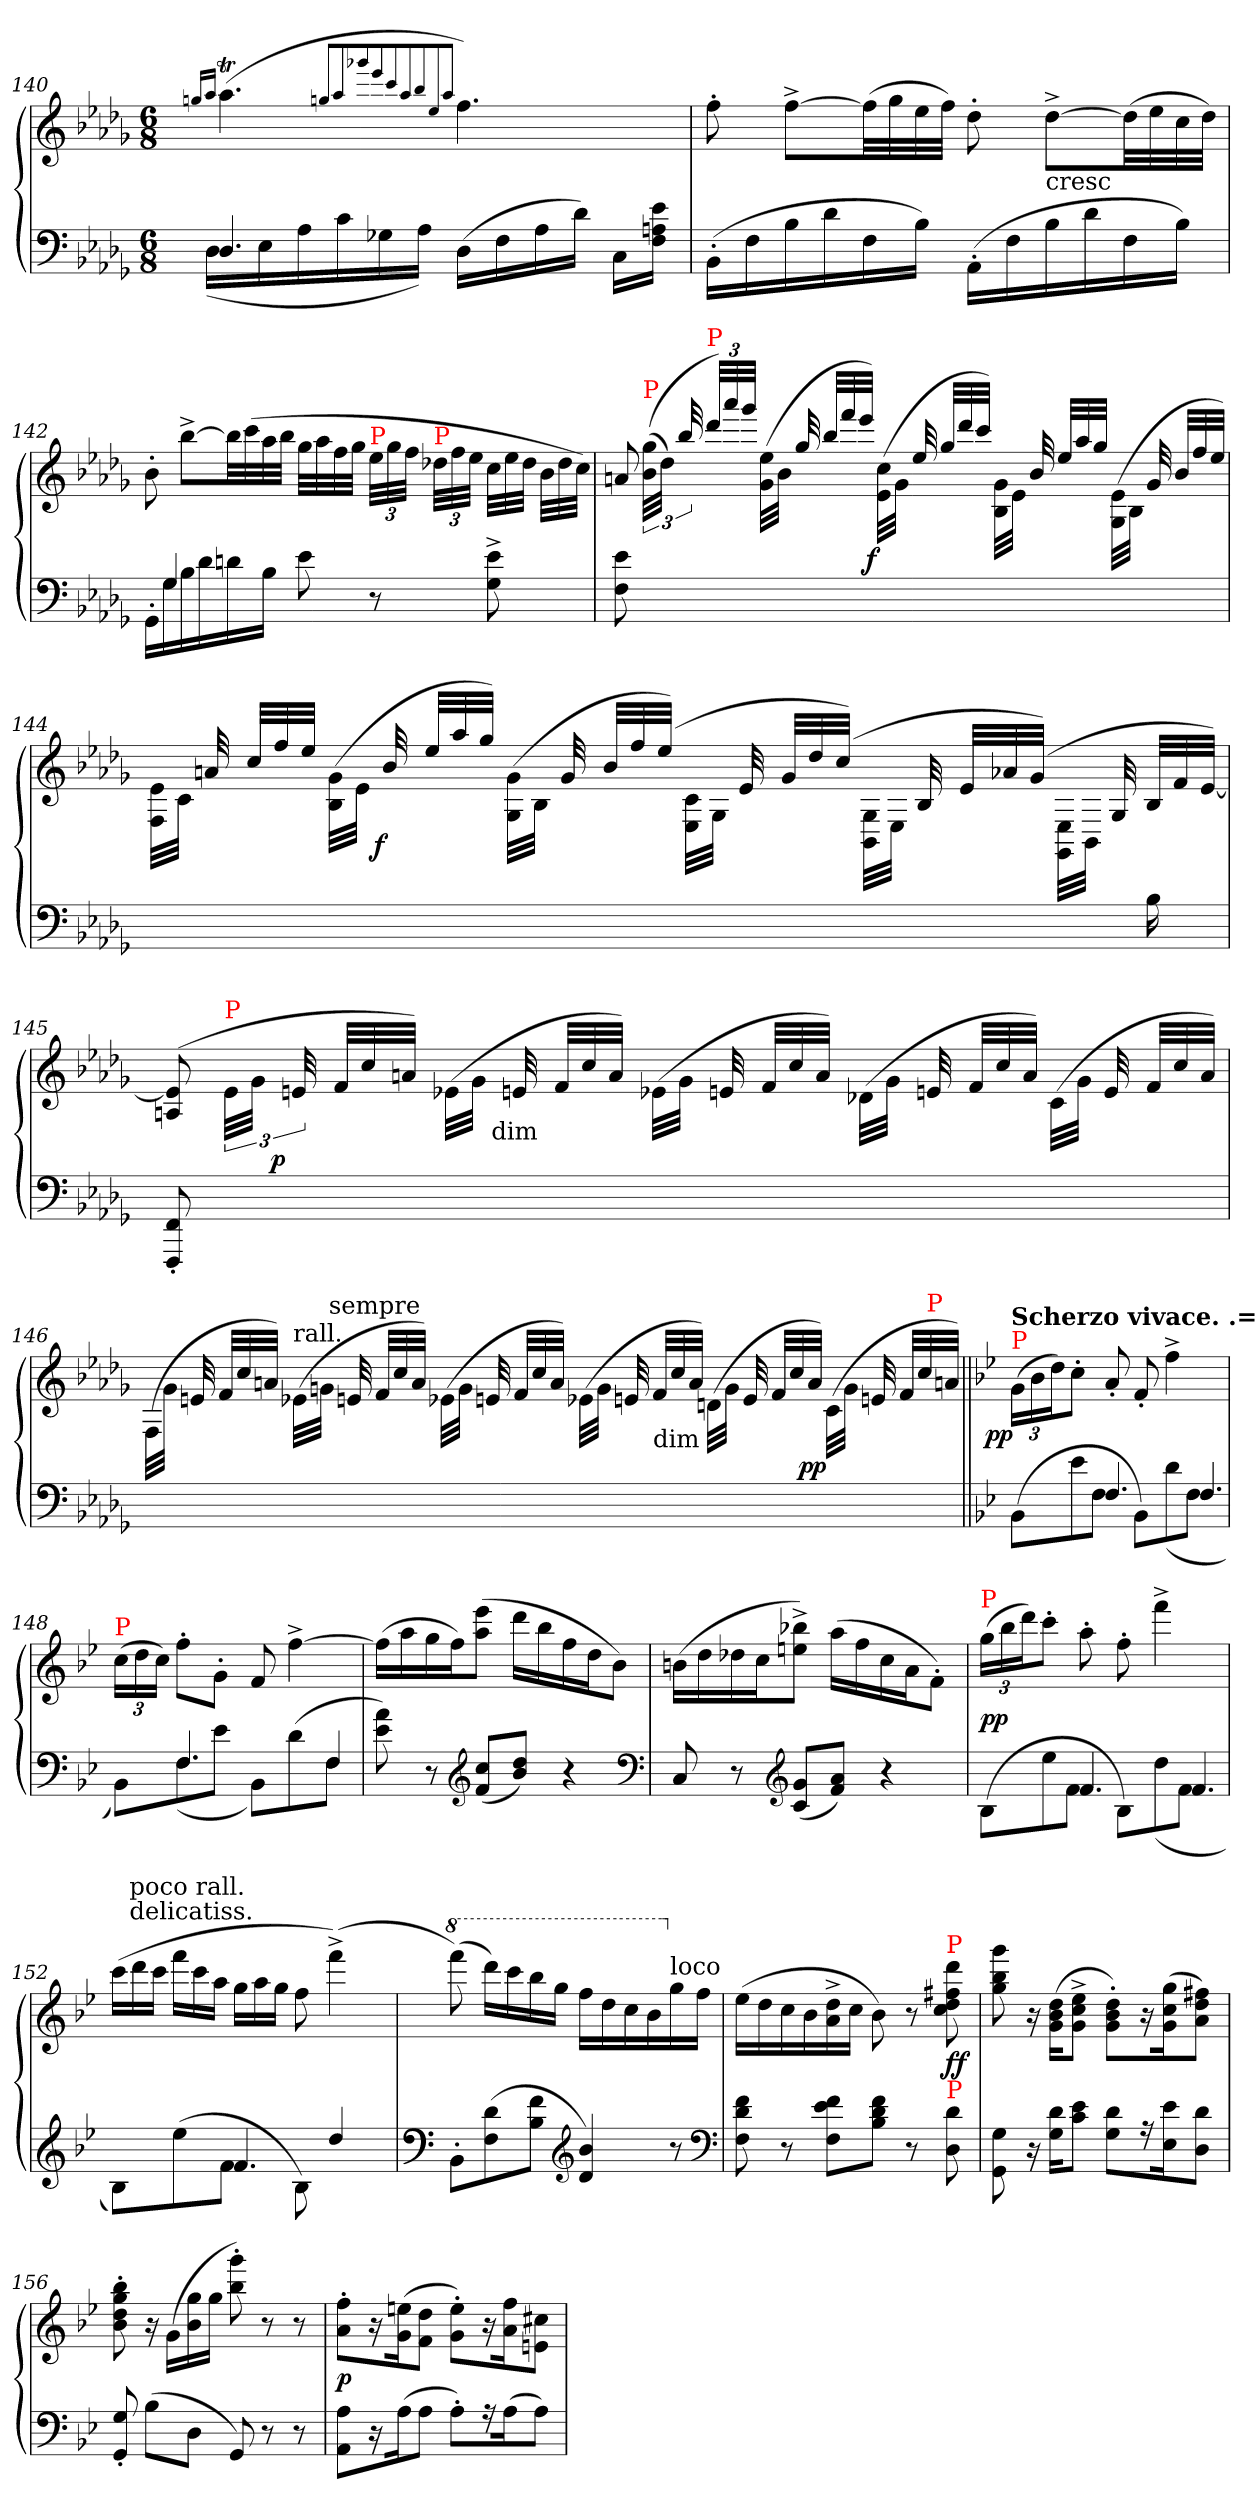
**kern	**kern	**dynam
*part1	*part1	*part1
*staff2	*staff1	*staff1/2
*clefF4	*clefG2	*
*k[b-e-a-d-g-]	*k[b-e-a-d-g-]	*
*M6/8	*M6/8	*
=140	=140	=140
.	16qqggn/LL	.
.	16qqaa-/JJ	.
*^	*	*
4.D-/	(>16D-LL	(<4.aa-T	.
.	16E-\	.	.
.	16A-	.	.
.	16c	.	.
.	16G-X	.	.
.	16A-JJ)	.	.
.	.	8qqggn/L	.
.	.	8qqaa-/	.
.	.	8qqggg-X/	.
.	.	8qqeee-/	.
.	.	8qqccc/	.
.	.	8qqaa-/	.
.	.	8qqbb-/	.
.	.	8qqee-	.
.	.	8qqaa-/J	.
(>16D-LL	4ryy	4.ff)	.
16F\	.	.	.
16A-	.	.	.
16d-JJ)	.	.	.
16C\LL	8ryy	.	.
16e- 16An 16FJJ	.	.	.
*v	*v	*	*
=141	=141	=141
(>16BB-'>LL	8ff'>	.
16F	.	.
16B-	[8ff^>L	.
16d-	.	.
16F	(>32ffLL]	.
.	32gg-	.
16B-JJ)	32ee-	.
.	32ffJJJ)	.
(>16AA-'>LL	8dd-'>	.
16F	.	.
!	!LO:TX:c:t=cresc	!
16B-	[8dd-^>L	.
16d-	.	.
16F	(>32dd-LL]	.
.	32ee-	.
16B-JJ)	32cc	.
.	32dd-JJJ)	.
=142	=142	=142
*^	*	*
16ryy	16GG-'>LL	8b-'>	.
4G-	16G-	.	.
.	16B-	[8bb-^<L	.
.	16d-	.	.
.	16dn	32bb-LL]	.
.	.	(>32ccc	.
16ryy	16B-JJ	32aa-	.
.	.	32bb-JJJ	.
8e-	4.ryy	32gg-LLL	.
.	.	32aa-	.
.	.	32ff	.
.	.	32gg-JJJ	.
*	*	*Xbrackettup	*
!	!	!LO:TX:a:color=red:t=P	!
8r	.	48ee-LLL	.
.	.	48gg-	.
.	.	48ffJJJ	.
!	!	!LO:TX:a:color=red:t=P	!
.	.	48dd-XLLL	.
.	.	48ff	.
.	.	48ee-JJJ	.
*	*	*Xtuplet	*
8e-^<\ 8G-^<\	.	48ccLLL	.
.	.	48ee-	.
.	.	48dd-JJJ	.
.	.	48b-LLL	.
.	.	48dd-	.
.	.	48ccJJJ)	.
*v	*v	*	*
=143	=143	=143
8e- 8F	8an	.
*	*tuplet	*
*	*brackettup	*
!	!LO:TX:a:color=red:t=P	!
8ryy	(>(>48gg- 48b-LLL	.
.	48dd-JJJ)	.
.	48bb-/	.
*	*Xbrackettup	*
!	!LO:TX:a:color=red:t=P	!
.	48ddd-/LLL)	.
.	48aaa-	.
.	48ggg-JJJ	.
*	*Xtuplet	*
2ryy	(>48ee- 48g-LLL	.
.	48b-JJJ	.
.	48gg-/	.
.	48bb-/LLL	.
.	48fff	.
.	48eee-JJJ)	.
!	!	!LO:DY:rj
.	(>48cc\ 48e-\LLL	f
.	48g-JJJ	.
.	48ee-/	.
.	48gg-/LLL	.
.	48ddd-	.
.	48cccJJJ)	.
.	48g-\ 48B-\LLL	.
.	48e-JJJ	.
.	48b-/	.
.	48ee-/LLL	.
.	48aa-	.
.	48gg-JJJ	.
.	(>48e-\ 48G-\LLL	.
.	48B-\JJJ	.
.	48g-/	.
.	48b-/LLL	.
.	48ff	.
.	48ee-JJJ)	.
=144	=144	=144
8ryy	48e-\ 48F\LLL	.
.	48c\JJJ	.
.	48an	.
.	48cc/LLL	.
.	48ff	.
.	48ee-JJJ	.
8ryy	(>48g-\ 48B-\LLL	.
.	48e-JJJ	.
.	48b-/	f
.	48ee-/LLL	.
.	48aa-	.
.	48gg-JJJ)	.
8ryy	(>48g-\ 48G-\LLL	.
.	48B-\JJJ	.
.	48g-	.
.	48b-/LLL	.
.	48ff	.
.	(>48ee-JJJ)	.
4ryy	48c\ 48E-\LLL	.
.	48G-\JJJ	.
.	48e-	.
.	48g-/LLL	.
.	48dd-	.
.	(>48ccJJJ)	.
.	48G-\ 48BB-\LLL	.
.	48E-\JJJ	.
.	48B-	.
.	48e-LLL	.
.	48a-X	.
.	(>48g-JJJ)	.
16ryy	48E-\ 48GG-\LLL	.
.	48BB-\JJJ	.
.	48G-/	.
16B-\	48B-/LLL	.
.	48f	.
.	[48e-JJJ)	.
=145	=145	=145
8FF'</ 8FFF'</	(>8e-]/ 8An/	.
*	*tuplet	*
*	*brackettup	*
!	!LO:TX:a:color=red:t=P	!
8ryy	48e-\LLL	.
.	48g-JJJ	.
.	48en	p
*	*Xtuplet	*
.	48fLLL	.
.	48cc	.
.	48anJJJ)	.
2ryy	(>48e-X\LLL	.
.	48g-JJJ	.
!	!LO:TX:c:t=dim	!
.	48en/	.
.	48fLLL	.
.	48cc	.
.	48aJJJ)	.
.	(>48e-X\LLL	.
.	48g-JJJ	.
.	48en	.
.	48fLLL	.
.	48cc	.
.	48aJJJ)	.
.	(>48d-X\LLL	.
.	48g-JJJ	.
.	48en	.
.	48fLLL	.
.	48cc	.
.	48aJJJ)	.
.	(>48c\LLL	.
.	48g-JJJ	.
.	48e	.
.	48fLLL	.
.	48cc	.
.	48aJJJ)	.
=146	=146	=146
2.ryy	(>48F\LLL	.
.	48g-\JJJ	.
.	48en	.
.	48fLLL	.
.	48cc	.
.	48anJJJ)	.
!	!LO:TX:a:t=rall.	!
.	(>48e-X\LLL	.
.	48gnJJJ	.
!	!LO:TX:a:t=sempre	!
.	48en	.
.	48fLLL	.
.	48cc	.
.	48aJJJ)	.
.	(>48e-X\LLL	.
.	48gJJJ	.
.	48en	.
.	48fLLL	.
.	48cc	.
.	48aJJJ)	.
.	(>48e-X\LLL	.
.	48gJJJ	.
.	48en	.
!	!LO:TX:c:t=dim	!
.	48fLLL	.
.	48cc	.
.	48aJJJ)	.
.	(>48dn\LLL	.
.	48gJJJ	.
.	48e	.
.	48fLLL	.
.	48cc	.
.	48aJJJ)	pp
.	(>48c\LLL	.
.	48gJJJ	.
.	48en	.
.	48fLLL	.
.	48cc	.
!	!LO:TX:a:color=red:t=P	!
.	48anJJJ)	.
=147||	=147||	=147||
*k[b-e-]	*k[b-e-]	*
*^	*	*
*	*	*tuplet	*
*	*	*Xbrackettup	*
!	!	!LO:TX:a:color=red:t=P	!
!	!	!LO:TX:a:B:t=Scherzo vivace. .= 88.	!
!	!	!	!LO:DY:rj
8ryy	(>8BB-\L	(>24gLL	pp
.	.	24b-	.
.	.	24ddJ)	.
8ryy	8e-	8cc'>J	.
4.F/	8FJ	8a'<	.
.	8BB-\L)	8f'<	.
.	(>8d	4ff^<	.
!LO:N:vis=4.	!	!	!
8F/	8FJ	.	.
=148	=148	=148	=148
!	!	!LO:TX:a:color=red:t=P	!
8ryy	8BB-L)	(>24ccLL	.
.	.	24dd	.
.	.	24ccJJ)	.
!	!LO:N:vis=4.	!	!
4.F	(>8F	8ff'>L	.
.	8e-J	8g'>J	.
.	8BB-L)	8f	.
8ryy	(>8d	[4ff^<	.
!LO:N:vis=4	!	!	!
8F/	8FJ	.	.
*v	*v	*	*
=149	=149	=149
8a 8e-)	(>16ffLL]	.
.	16aa	.
8r	16gg	.
.	16ffJ)	.
*clefG2	*	*
(<8cc/ 8f/L	(>8eee- 8aaJ	.
8dd 8b-J)	16dddLL	.
.	16bb-	.
4r	16ff	.
.	16ddJ	.
.	8b-J)	.
*clefF4	*	*
=150	=150	=150
8C	(>16bnLL	.
.	16dd	.
8r	16dd-X	.
.	16ccJ	.
*clefG2	*	*
(<8g/ 8c/L	8bb-X^< 8een^<J)	.
8a 8fJ)	(>16aaLL	.
.	16ff	.
4r	16cc	.
.	16aJ	.
.	8f'>J)	.
=151	=151	=151
*^	*	*
!	!	!LO:TX:a:color=red:t=P	!
4ryy	(>8B-\L	(>24ggLL	pp
.	.	24bb-	.
.	.	24dddJ)	.
.	8ee-	8ccc'>J	.
4.f/	8fJ	8aa'>	.
.	8B-\L)	8ff'>	.
.	(>8dd	4fff^<	.
!LO:N:vis=4.	!	!	!
8f/	8fJ	.	.
=152	=152	=152	=152
*	*	*Xtuplet	*
4ryy	8B-L)	(>24cccLL	.
!	!	!LO:TX:a:t=delicatiss.	!
!	!	!LO:TX:a:t=poco rall.	!
.	.	24ddd	.
.	.	24cccJJ	.
.	(>8ee-	24fffLL	.
.	.	24ccc	.
.	.	24aaJJ	.
4.f	8fJ	24ggLL	.
.	.	24aa	.
.	.	24ggJJ	.
.	8B-)	8ff	.
.	4dd/	(>4fff^<)	.
8ryy	.	.	.
*v	*v	*	*
=153	=153	=153
*clefF4	*	*
*	*8va	*
8BB-'>L	(>8ffff)	.
(>8d 8F	16ddddLL)	.
.	16cccc	.
8f 8B-J	16bbb-	.
.	16gggJJ	.
*clefG2	*	*
4b- 4d)	16fffLL	.
.	16ddd	.
.	16ccc	.
.	16bb-	.
*	*X8va	*
!	!LO:TX:a:t=loco	!
8r	16gg	.
.	16ffJJ	.
*clefF4	*	*
=154	=154	=154
8f 8d 8F	(>16ee-LL	.
.	16dd	.
8r	16cc	.
.	16b-	.
8f 8e- 8FL	16dd^< 16a^<	.
.	16ccJJ	.
8f 8d 8B-J	8b-)	.
8r	8r	.
!	!LO:TX:a:color=red:t=P	!
!LO:TX:a:color=red:t=P	!	!
8d 8D	8ddd 8ff#X 8dd 8cc	ff
=155	=155	=155
8G\ 8GG\	8ggg 8bb- 8gg	.
16r	16r	.
16d 16GKL	(>16dd 16b- 16gKL	.
8e- 8cJ	8ee-^ 8cc^ 8g^J	.
8d 8GL	8dd'> 8b-'> 8g'>L)	.
16r	16r	.
16e- 16E-k	(>16gg 16cc 16gk	.
8d 8DJ	8ff#X 8dd 8aJ)	.
=156	=156	=156
8G'< 8GG'<	8bb-'> 8gg'> 8dd'> 8b-'>	.
(>8B-L	16r	.
.	(>16gLL	.
8DJ	16gg 16b-	.
.	16ggJJ	.
8GG)	8ggg'> 8bb-'>)	.
8r	8r	.
8r	8r	.
=157	=157	=157
8A 8AAL	8ff'> 8a'>L	p
16r	16r	.
(>16Ak	(>16een 16gk	.
8AJ	8dd 8fJ	.
8A'>L)	8ee'> 8g'>L)	.
16r	16r	.
(>16Ak	16ff 16ak	.
8AJ)	8cc#X 8enJ	.
=	=	=
*-	*-	*-
